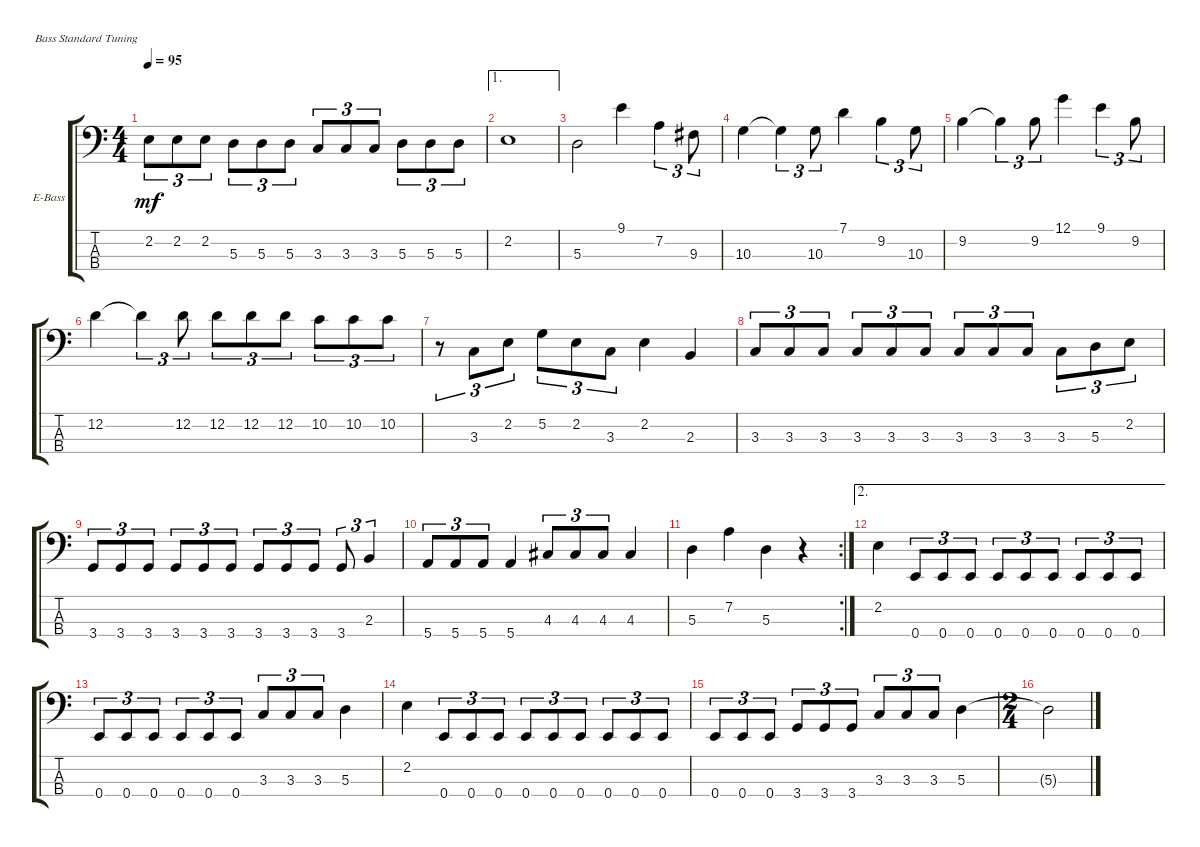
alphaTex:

\defaultSystemsLayout 4
\bracketExtendMode groupsimilarinstruments
\firstSystemTrackNameOrientation horizontal
\otherSystemsTrackNameOrientation horizontal
\track ("Electric Bass" "E-Bass") {instrument electricbassfinger}
\staff {score tabs}
\tuning (G2 D2 A1 E1)
\ts (4 4)
\tempo 95
\clef f4
\scale
0.333333
\ks c
2.2.8{tu (3 2) dy mf} 2.2.8{tu (3 2)} 2.2.8{tu (3 2)} 5.3.8{tu (3 2)} 5.3.8{tu (3 2)} 5.3.8{tu (3 2)} 3.3.8{tu (3 2)} 3.3.8{tu (3 2)} 3.3.8{tu (3 2)} 5.3.8{tu (3 2)} 5.3.8{tu (3 2)} 5.3.8{tu (3 2)} |
\ae 1
\scale
0.333333 2.2.1 |
\scale
0.333333 5.3.2 9.1.4 7.2.4{tu (3 2)} 9.3.8{tu (3 2)} |
\scale
0.333333 10.3.4 10.3{t}.4{tu (3 2)} 10.3.8{tu (3 2)} 7.1.4 9.2.4{tu (3 2)} 10.3.8{tu (3 2)} |
\scale
0.333333 9.2.4 9.2{t}.4{tu (3 2)} 9.2.8{tu (3 2)} 12.1.4 9.1.4{tu (3 2)} 9.2.8{tu (3 2)} |
\scale
0.333333 12.2.4 12.2{t}.4{tu (3 2)} 12.2.8{tu (3 2)} 12.2.8{tu (3 2)} 12.2.8{tu (3 2)} 12.2.8{tu (3 2)} 10.2.8{tu (3 2)} 10.2.8{tu (3 2)} 10.2.8{tu (3 2)} |
\scale
0.333333 r.8{tu (3 2)} 3.3.8{tu (3 2)} 2.2.8{tu (3 2)} 5.2.8{tu (3 2)} 2.2.8{tu (3 2)} 3.3.8{tu (3 2)} 2.2.4 2.3.4 |
\scale
0.333333 3.3.8{tu (3 2)} 3.3.8{tu (3 2)} 3.3.8{tu (3 2)} 3.3.8{tu (3 2)} 3.3.8{tu (3 2)} 3.3.8{tu (3 2)} 3.3.8{tu (3 2)} 3.3.8{tu (3 2)} 3.3.8{tu (3 2)} 3.3.8{tu (3 2)} 5.3.8{tu (3 2)} 2.2.8{tu (3 2)} |
\scale
0.333333 3.4.8{tu (3 2)} 3.4.8{tu (3 2)} 3.4.8{tu (3 2)} 3.4.8{tu (3 2)} 3.4.8{tu (3 2)} 3.4.8{tu (3 2)} 3.4.8{tu (3 2)} 3.4.8{tu (3 2)} 3.4.8{tu (3 2)} 3.4.8{tu (3 2)} 2.3.4{tu (3 2)} |
\scale
0.333333 5.4.8{tu (3 2)} 5.4.8{tu (3 2)} 5.4.8{tu (3 2)} 5.4.4 4.3.8{tu (3 2)} 4.3.8{tu (3 2)} 4.3.8{tu (3 2)} 4.3.4 |
\rc 2
\scale
0.354497 5.3.4 7.2.4 5.3.4 r.4 |
\ae 2
\scale
0.322751 2.2.4 0.4.8{tu (3 2)} 0.4.8{tu (3 2)} 0.4.8{tu (3 2)} 0.4.8{tu (3 2)} 0.4.8{tu (3 2)} 0.4.8{tu (3 2)} 0.4.8{tu (3 2)} 0.4.8{tu (3 2)} 0.4.8{tu (3 2)} |
\scale
0.322751 0.4.8{tu (3 2)} 0.4.8{tu (3 2)} 0.4.8{tu (3 2)} 0.4.8{tu (3 2)} 0.4.8{tu (3 2)} 0.4.8{tu (3 2)} 3.3.8{tu (3 2)} 3.3.8{tu (3 2)} 3.3.8{tu (3 2)} 5.3.4 |
\scale
0.256303 2.2.4 0.4.8{tu (3 2)} 0.4.8{tu (3 2)} 0.4.8{tu (3 2)} 0.4.8{tu (3 2)} 0.4.8{tu (3 2)} 0.4.8{tu (3 2)} 0.4.8{tu (3 2)} 0.4.8{tu (3 2)} 0.4.8{tu (3 2)} |
\scale
0.256303 0.4.8{tu (3 2)} 0.4.8{tu (3 2)} 0.4.8{tu (3 2)} 3.4.8{tu (3 2)} 3.4.8{tu (3 2)} 3.4.8{tu (3 2)} 3.3.8{tu (3 2)} 3.3.8{tu (3 2)} 3.3.8{tu (3 2)} 5.3.4 |
\ts (2 4)
\scale
0.487395 5.3{t}.2
